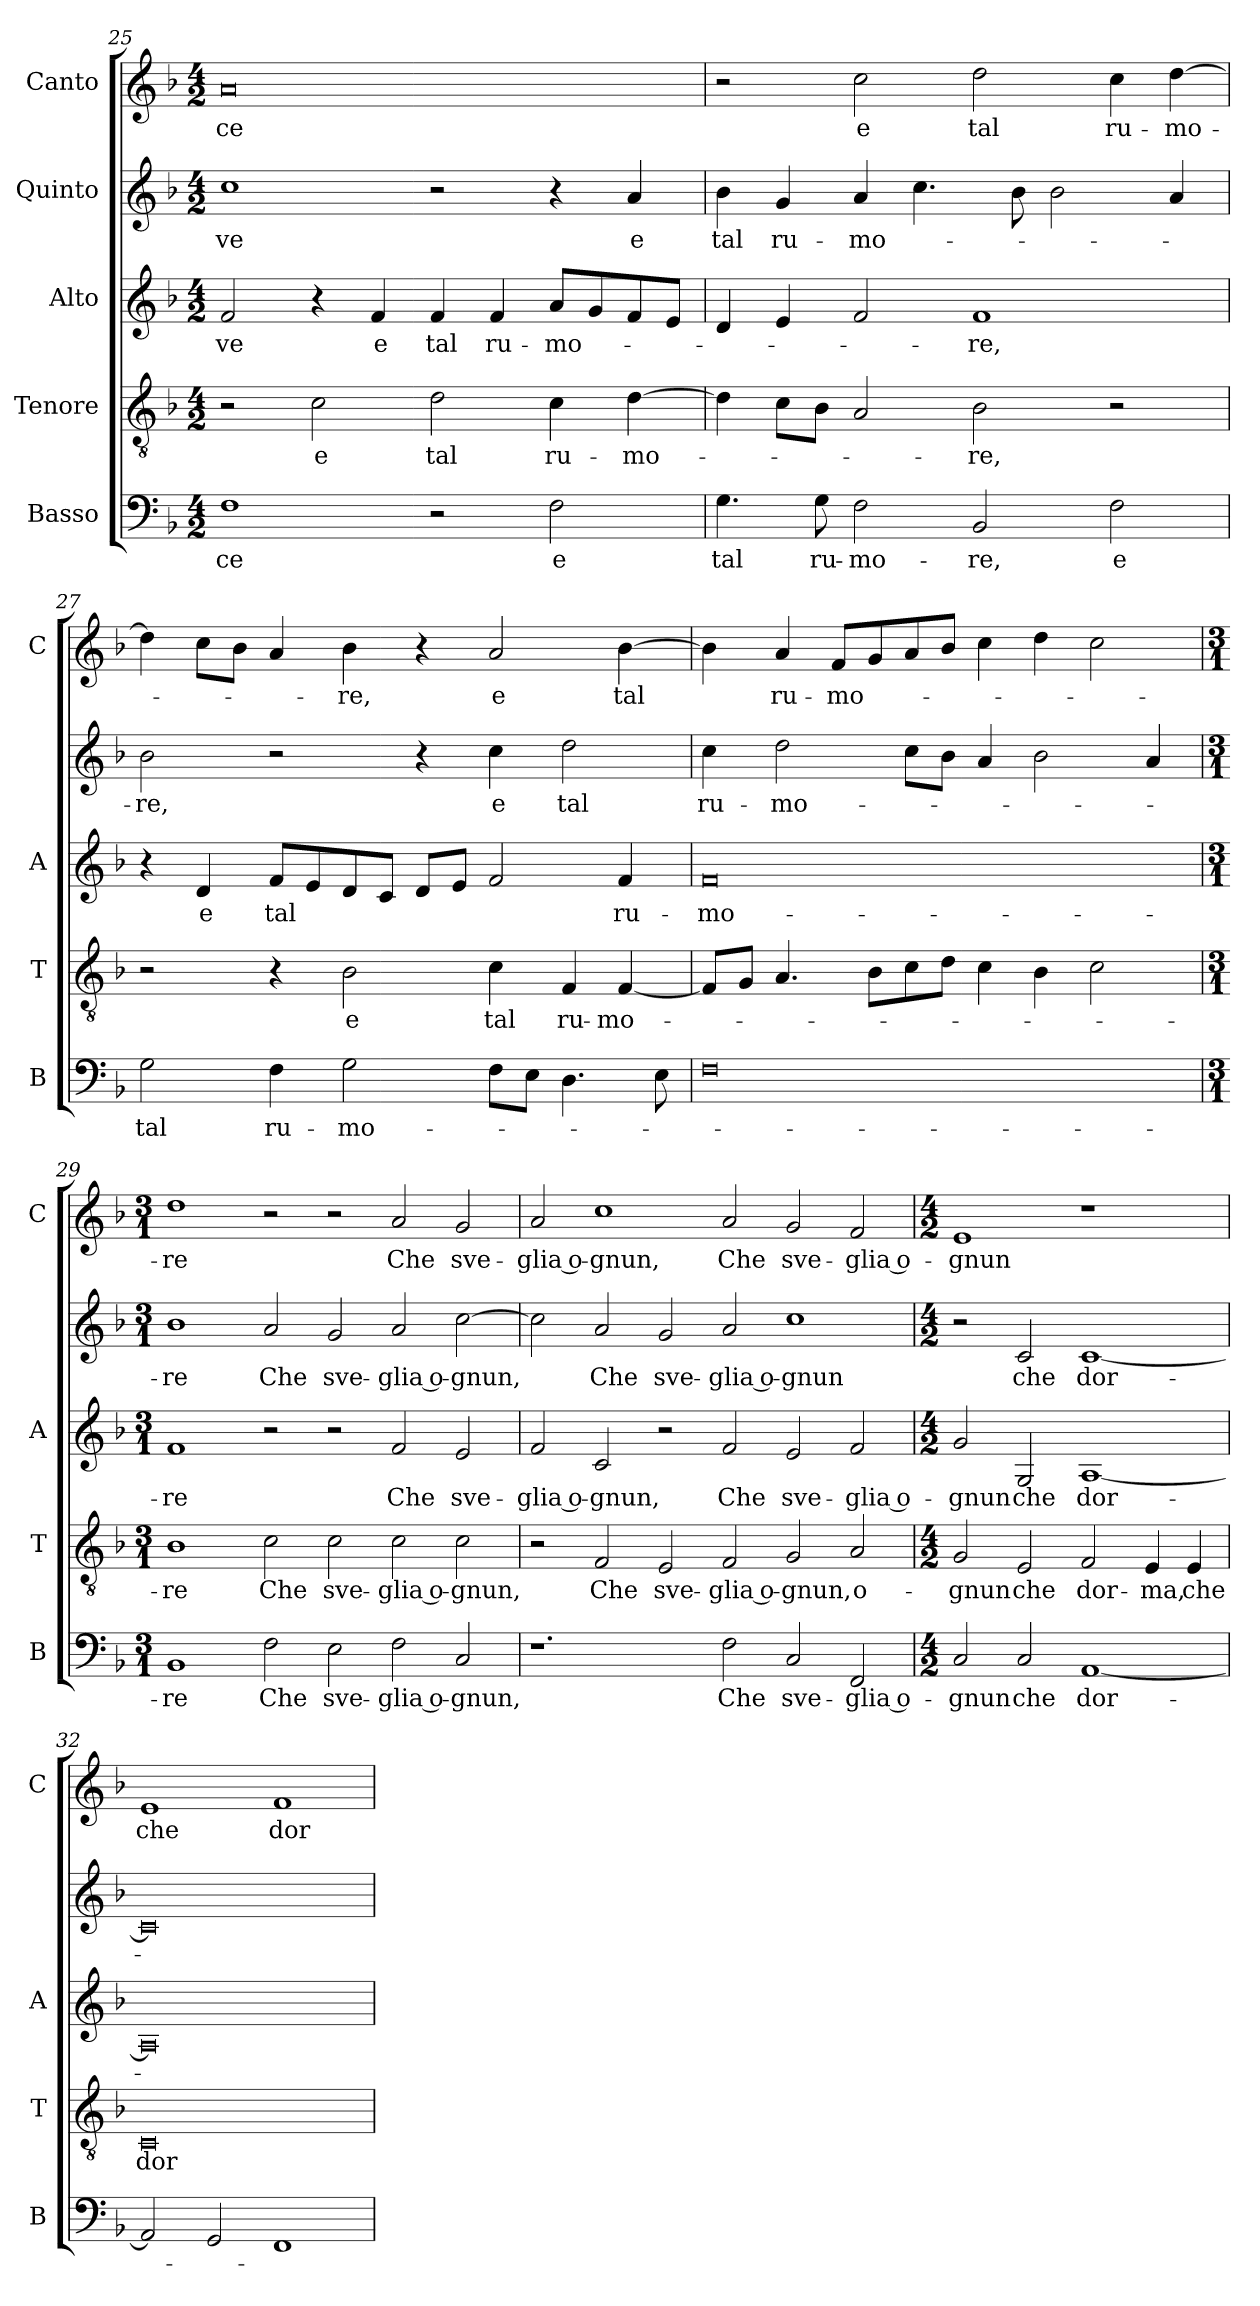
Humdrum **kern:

**kern	**text	**kern	**text	**kern	**text	**kern	**text	**kern	**text
*part5	*part5	*part4	*part4	*part3	*part3	*part2	*part2	*part1	*part1
*staff5	*staff5	*staff4	*staff4	*staff3	*staff3	*staff2	*staff2	*staff1	*staff1
*I"Basso	*	*I"Tenore	*	*I"Alto	*	*I"Quinto	*	*I"Canto	*
*I'B	*	*I'T	*	*I'A	*	*	*	*I'C	*
*clefF4	*	*clefGv2	*	*clefG2	*	*clefG2	*	*clefG2	*
*k[b-]	*	*k[b-]	*	*k[b-]	*	*k[b-]	*	*k[b-]	*
*F:	*	*F:	*	*F:	*	*F:	*	*F:	*
*M4/2	*	*M4/2	*	*M4/2	*	*M4/2	*	*M4/2	*
=25	=25	=25	=25	=25	=25	=25	=25	=25	=25
1F	-ce	2r	.	2f	-ve	1cc	-ve	0a	-ce
.	.	2c	e	4r	.	.	.	.	.
.	.	.	.	4f	e	.	.	.	.
2r	.	2d	tal	4f	tal	2r	.	.	.
.	.	.	.	4f	ru-	.	.	.	.
2F	e	4c	ru-	8aL	-mo-	4r	.	.	.
.	.	.	.	8g	.	.	.	.	.
.	.	[4d	-mo-	8f	.	4a	e	.	.
.	.	.	.	8eJ	.	.	.	.	.
=26	=26	=26	=26	=26	=26	=26	=26	=26	=26
4.G	tal	4d]	.	4d	.	4b-	tal	2r	.
.	.	8cL	.	4e	.	4g	ru-	.	.
8G	ru-	8B-J	.	.	.	.	.	.	.
2F	-mo-	2A	.	2f	.	4a	-mo-	2cc	e
.	.	.	.	.	.	4.cc	.	.	.
2BB-	-re,	2B-	-re,	1f	-re,	.	.	2dd	tal
.	.	.	.	.	.	8b-	.	.	.
.	.	.	.	.	.	2b-	.	.	.
2F	e	2r	.	.	.	.	.	4cc	ru-
.	.	.	.	.	.	4a	.	[4dd	-mo-
=27	=27	=27	=27	=27	=27	=27	=27	=27	=27
2G	tal	2r	.	4r	.	2b-	-re,	4dd]	.
.	.	.	.	4d	e	.	.	8ccL	.
.	.	.	.	.	.	.	.	8b-J	.
4F	ru-	4r	.	8fL	tal	2r	.	4a	.
.	.	.	.	8e	.	.	.	.	.
2G	-mo-	2B-	e	8d	.	.	.	4b-	-re,
.	.	.	.	8cJ	.	.	.	.	.
.	.	.	.	8dL	.	4r	.	4r	.
.	.	.	.	8eJ	.	.	.	.	.
8FL	.	4c	tal	2f	.	4cc	e	2a	e
8EJ	.	.	.	.	.	.	.	.	.
4.D	.	4F	ru-	.	.	2dd	tal	.	.
.	.	[4F	-mo-	4f	ru-	.	.	[4b-	tal
8E	.	.	.	.	.	.	.	.	.
=28	=28	=28	=28	=28	=28	=28	=28	=28	=28
0F	.	8FL]	.	0f	-mo-	4cc	ru-	4b-]	.
.	.	8GJ	.	.	.	.	.	.	.
.	.	4.A	.	.	.	2dd	-mo-	4a	ru-
.	.	.	.	.	.	.	.	8fL	-mo-
.	.	8B-L	.	.	.	.	.	8g	.
.	.	8c	.	.	.	8ccL	.	8a	.
.	.	8dJ	.	.	.	8b-J	.	8b-J	.
.	.	4c	.	.	.	4a	.	4cc	.
.	.	4B-	.	.	.	2b-	.	4dd	.
.	.	2c	.	.	.	.	.	2cc	.
.	.	.	.	.	.	4a	.	.	.
=29	=29	=29	=29	=29	=29	=29	=29	=29	=29
*M3/1	*	*M3/1	*	*M3/1	*	*M3/1	*	*M3/1	*
1BB-	-re	1B-	-re	1f	-re	1b-	-re	1dd	-re
2F	Che	2c	Che	2r	.	2a	Che	2r	.
2E	sve-	2c	sve-	2r	.	2g	sve-	2r	.
2F	-glia o-	2c	-glia o-	2f	Che	2a	-glia o-	2a	Che
2C	-gnun,	2c	-gnun,	2e	sve-	[2cc	-gnun,	2g	sve-
=30	=30	=30	=30	=30	=30	=30	=30	=30	=30
1.r	.	2r	.	2f	-glia o-	2cc]	.	2a	-glia o-
.	.	2F	Che	2c	-gnun,	2a	Che	1cc	-gnun,
.	.	2E	sve-	2r	.	2g	sve-	.	.
2F	Che	2F	-glia o-	2f	Che	2a	-glia o-	2a	Che
2C	sve-	2G	-gnun,	2e	sve-	1cc	-gnun	2g	sve-
2FF	-glia o-	2A	o-	2f	-glia o-	.	.	2f	-glia o-
=31	=31	=31	=31	=31	=31	=31	=31	=31	=31
*M4/2	*	*M4/2	*	*M4/2	*	*M4/2	*	*M4/2	*
2C	-gnun	2G	-gnun	2g	-gnun	2r	.	1e	-gnun
2C	che	2E	che	2G	che	2c	che	.	.
[1AA	dor-	2F	dor-	[1A	dor-	[1c	dor-	1r	.
.	.	4E	-ma,	.	.	.	.	.	.
.	.	4E	che	.	.	.	.	.	.
=32	=32	=32	=32	=32	=32	=32	=32	=32	=32
2AA]	.	0C	dor-	0A]	.	0c]	.	1e	che
2GG	.	.	.	.	.	.	.	.	.
1FF	.	.	.	.	.	.	.	1f	dor-
=	=	=	=	=	=	=	=	=	=
*-	*-	*-	*-	*-	*-	*-	*-	*-	*-
